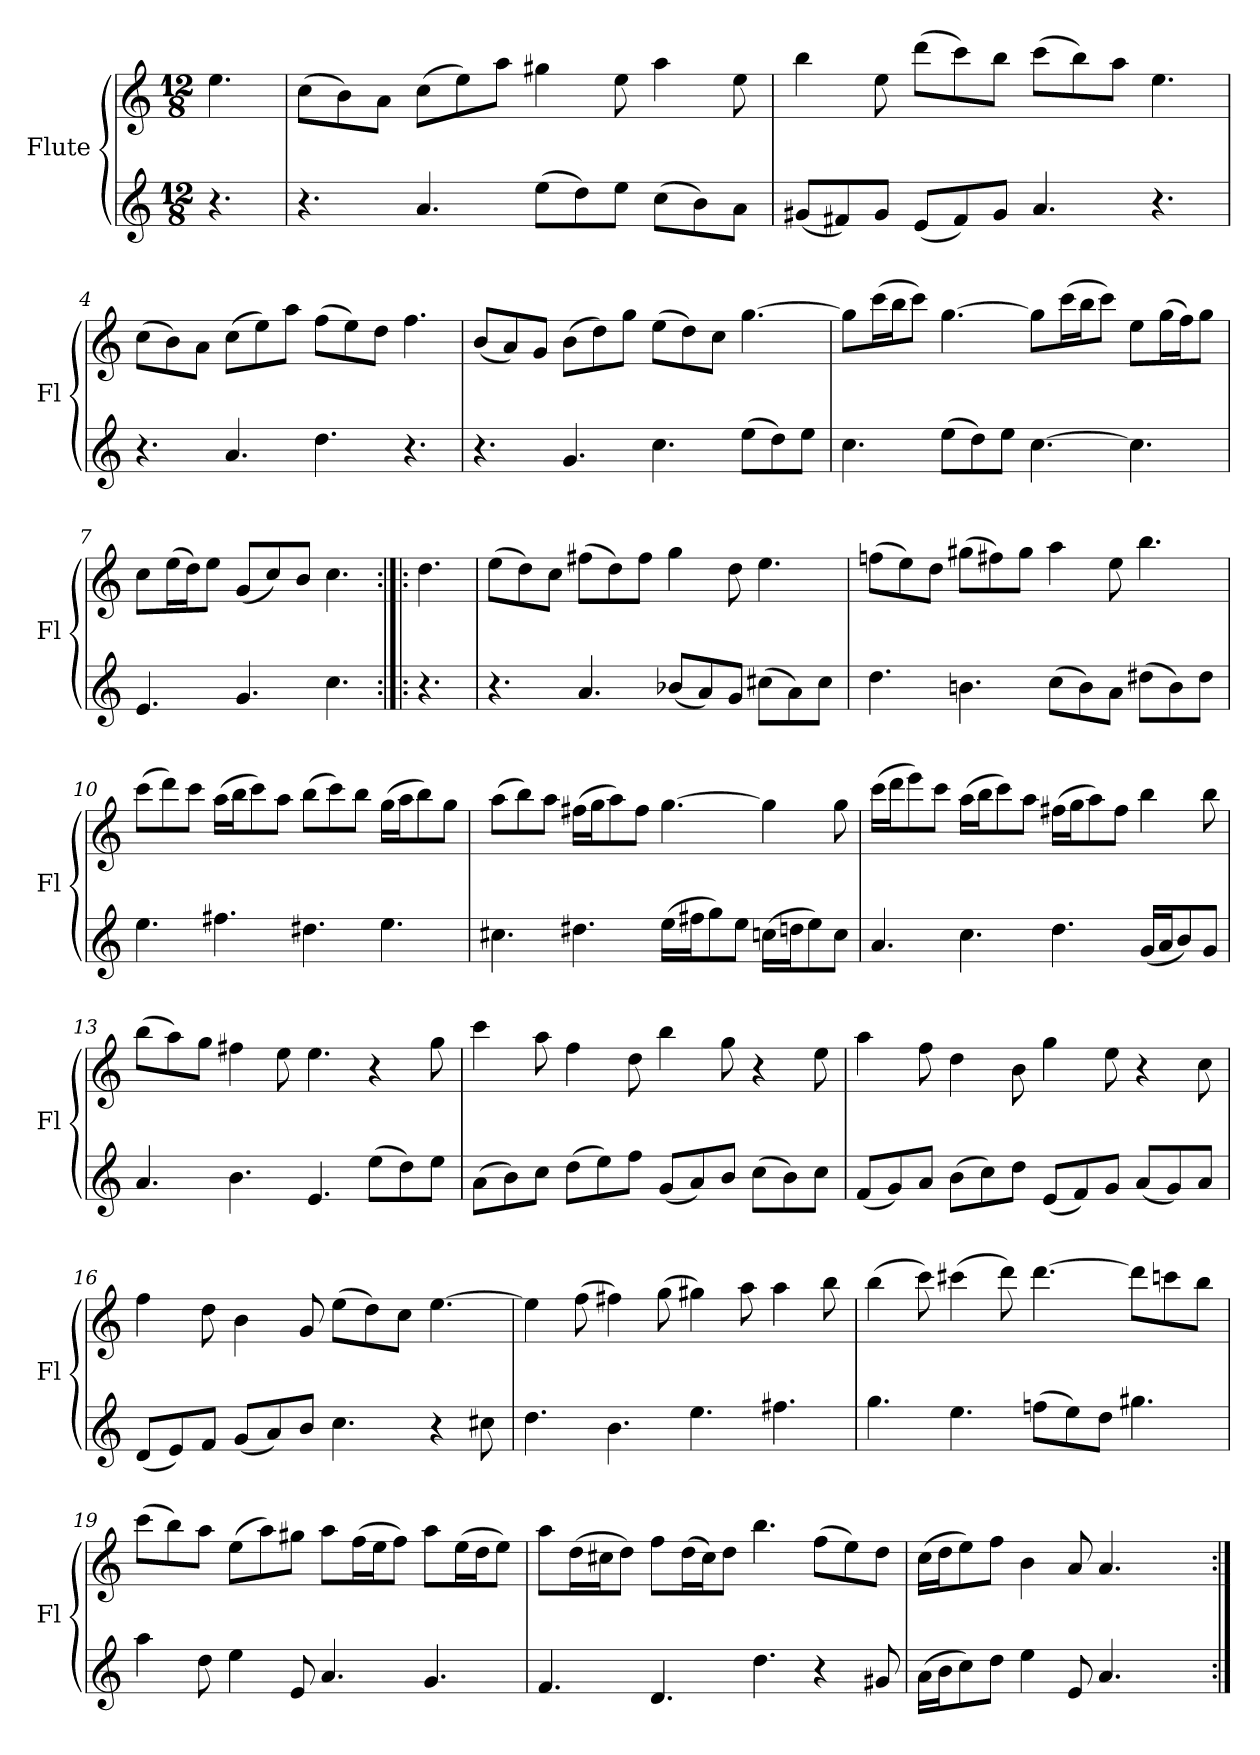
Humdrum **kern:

**kern	**kern
*part2	*part1
*staff2	*staff1
*I"Flute	*I"Flute
*I'Fl	*I'Fl
*clefG2	*clefG2
*k[]	*k[]
*M12/8	*M12/8
*MM165	*MM165
=1	=1
4.r	4.ee\
=2	=2
4.r	(>8cc\L
.	8b\)
.	8a\J
4.a/	(>8cc\L
.	8ee\)
.	8aa\J
(>8ee\L	4gg#X\
8dd\)	.
8ee\J	8ee\
(>8cc\L	4aa\
8b\)	.
8a\J	8ee\
=3	=3
(<8g#X/L	4bb\
8f#X/)	.
8g#/J	8ee\
(<8e/L	(>8ddd\L
8f#/)	8ccc\)
8g#/J	8bb\J
4.a/	(>8ccc\L
.	8bb\)
.	8aa\J
4.r	4.ee\
!!LO:LB:g=z
=4	=4
4.r	(>8cc\L
.	8b\)
.	8a\J
4.a/	(>8cc\L
.	8ee\)
.	8aa\J
4.dd\	(>8ff\L
.	8ee\)
.	8dd\J
4.r	4.ff\
=5	=5
4.r	(<8b/L
.	8a/)
.	8g/J
4.g/	(>8b\L
.	8dd\)
.	8gg\J
4.cc\	(>8ee\L
.	8dd\)
.	8cc\J
(>8ee\L	[4.gg\
8dd\)	.
8ee\J	.
!!LO:PB:g=z
=6	=6
4.cc\	8gg\L]
.	(>16ccc\L
.	16bb\J
.	8ccc\J)
(>8ee\L	[4.gg\
8dd\)	.
8ee\J	.
[4.cc\	8gg\L]
.	(>16ccc\L
.	16bb\J
.	8ccc\J)
4.cc\]	8ee\L
.	(>16gg\L
.	16ff\J)
.	8gg\J
=7	=7
4.e/	8cc\L
.	(>16ee\L
.	16dd\J)
.	8ee\J
4.g/	(<8g/L
.	8cc/)
.	8b/J
4.cc\	4.cc\
=7X1:|!|:	=7X1:|!|:
4.r	4.dd\
!!LO:LB:g=z
=8	=8
4.r	(>8ee\L
.	8dd\)
.	8cc\J
4.a/	(>8ff#X\L
.	8dd\)
.	8ff#\J
(<8b-X/L	4gg\
8a/)	.
8g/J	8dd\
(>8cc#X\L	4.ee\
8a\)	.
8cc#\J	.
=9	=9
4.dd\	(>8ffn\L
.	8ee\)
.	8dd\J
4.bn\	(>8gg#X\L
.	8ff#X\)
.	8gg#\J
(>8cc\L	4aa\
8b\)	.
8a\J	8ee\
(>8dd#X\L	4.bb\
8b\)	.
8dd#\J	.
!!LO:LB:g=z
=10	=10
4.ee\	(>8ccc\L
.	8ddd\)
.	8ccc\J
4.ff#X\	(>16aa\LL
.	16bb\J
.	8ccc\)
.	8aa\J
4.dd#X\	(>8bb\L
.	8ccc\)
.	8bb\J
4.ee\	(>16gg\LL
.	16aa\J
.	8bb\)
.	8gg\J
=11	=11
4.cc#X\	(>8aa\L
.	8bb\)
.	8aa\J
4.dd#X\	(>16ff#X\LL
.	16gg\J
.	8aa\)
.	8ff#\J
(>16ee\LL	[4.gg\
16ff#X\J	.
8gg\)	.
8ee\J	.
(>16ccn\LL	4gg\]
16ddn\J	.
8ee\)	.
8cc\J	8gg\
!!LO:LB:g=z
=12	=12
4.a/	(>16ccc\LL
.	16ddd\J
.	8eee\)
.	8ccc\J
4.cc\	(>16aa\LL
.	16bb\J
.	8ccc\)
.	8aa\J
4.dd\	(>16ff#X\LL
.	16gg\J
.	8aa\)
.	8ff#\J
(<16g/LL	4bb\
16a/J	.
8b/)	.
8g/J	8bb\
=13	=13
4.a/	(>8bb\L
.	8aa\)
.	8gg\J
4.b\	4ff#X\
.	8ee\
4.e/	4.ee\
(>8ee\L	4r
8dd\)	.
8ee\J	8gg\
!!LO:LB:g=z
=14	=14
(>8a\L	4ccc\
8b\)	.
8cc\J	8aa\
(>8dd\L	4ff\
8ee\)	.
8ff\J	8dd\
(<8g/L	4bb\
8a/)	.
8b/J	8gg\
(>8cc\L	4r
8b\)	.
8cc\J	8ee\
=15	=15
(<8f/L	4aa\
8g/)	.
8a/J	8ff\
(>8b\L	4dd\
8cc\)	.
8dd\J	8b\
(<8e/L	4gg\
8f/)	.
8g/J	8ee\
(<8a/L	4r
8g/)	.
8a/J	8cc\
!!LO:PB:g=z
=16	=16
(<8d/L	4ff\
8e/)	.
8f/J	8dd\
(<8g/L	4b\
8a/)	.
8b/J	8g/
4.cc\	(>8ee\L
.	8dd\)
.	8cc\J
4r	[4.ee\
8cc#X\	.
=17	=17
4.dd\	4ee\]
.	(>8ff\
4.b\	4ff#X\)
.	(>8gg\
4.ee\	4gg#X\)
.	8aa\
4.ff#X\	4aa\
.	8bb\
!!LO:LB:g=z
=18	=18
4.gg\	(>4bb\
.	8ccc\)
4.ee\	(>4ccc#X\
.	8ddd\)
(>8ffn\L	[4.ddd\
8ee\)	.
8dd\J	.
4.gg#X\	8ddd\L]
.	8cccn\
.	8bb\J
=19	=19
4aa\	(>8ccc\L
.	8bb\)
8dd\	8aa\J
4ee\	(>8ee\L
.	8aa\)
8e/	8gg#X\J
4.a/	8aa\L
.	(>16ff\L
.	16ee\J
.	8ff\J)
4.g/	8aa\L
.	(>16ee\L
.	16dd\J
.	8ee\J)
!!LO:LB:g=z
=20	=20
4.f/	8aa\L
.	(>16dd\L
.	16cc#X\J
.	8dd\J)
4.d/	8ff\L
.	(>16dd\L
.	16cc#\J)
.	8dd\J
4.dd\	4.bb\
4r	(>8ff\L
.	8ee\)
8g#X/	8dd\J
=21	=21
(>16a\LL	(>16cc\LL
16b\J	16dd\J
8cc\)	8ee\)
8dd\J	8ff\J
4ee\	4b\
8e/	8a/
4.a/	4.a/
4.ryy	4.ryy
=:|!	=:|!
*-	*-
